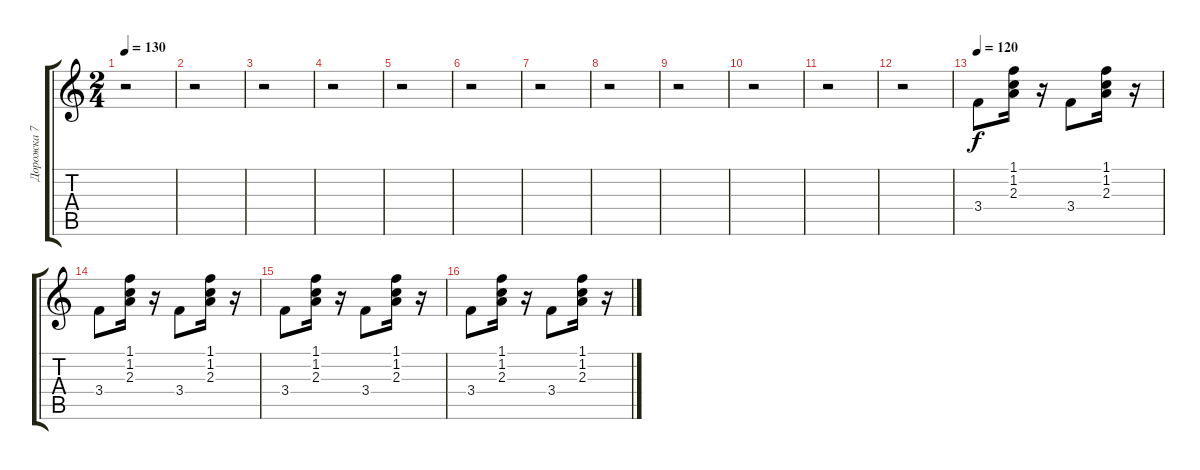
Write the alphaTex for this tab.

\track ("Дорожка 7" "Дорожка 7") {instrument contrabass}
\staff {score tabs}
\tuning (E4 B3 G3 D3 A2 E2) {hide}
\ts (2 4)
\tempo 130
\clef g2
\ks c
r.2{dy f} |
r.2 |
r.2 |
r.2 |
r.2 |
r.2 |
r.2 |
r.2 |
r.2 |
r.2 |
r.2 |
r.2 |
\tempo 120
3.4.8 (1.1 1.2 2.3).16 r.16 3.4.8 (1.1 1.2 2.3).16 r.16 |
3.4.8 (1.1 1.2 2.3).16 r.16 3.4.8 (1.1 1.2 2.3).16 r.16 |
3.4.8 (1.1 1.2 2.3).16 r.16 3.4.8 (1.1 1.2 2.3).16 r.16 |
3.4.8 (1.1 1.2 2.3).16 r.16 3.4.8 (1.1 1.2 2.3).16 r.16
